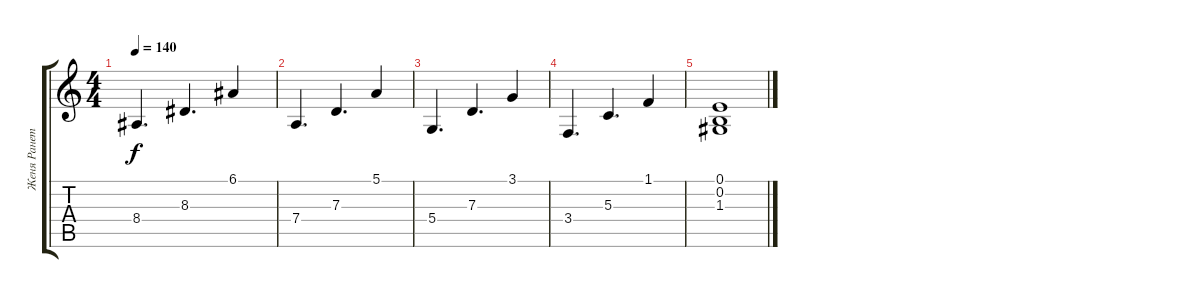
\track ("Женя Ранетка" "Женя Ранет") {instrument stringensemble1}
\staff {score tabs}
\tuning (E4 B3 G3 D3 A2 E2) {hide}
\ts (4 4)
\tempo 140
\clef g2
\ks c
8.4.4{d dy f} 8.3.4{d} 6.1.4 |
7.4.4{d} 7.3.4{d} 5.1.4 |
5.4.4{d} 7.3.4{d} 3.1.4 |
3.4.4{d} 5.3.4{d} 1.1.4 |
(0.1 0.2 1.3).1
